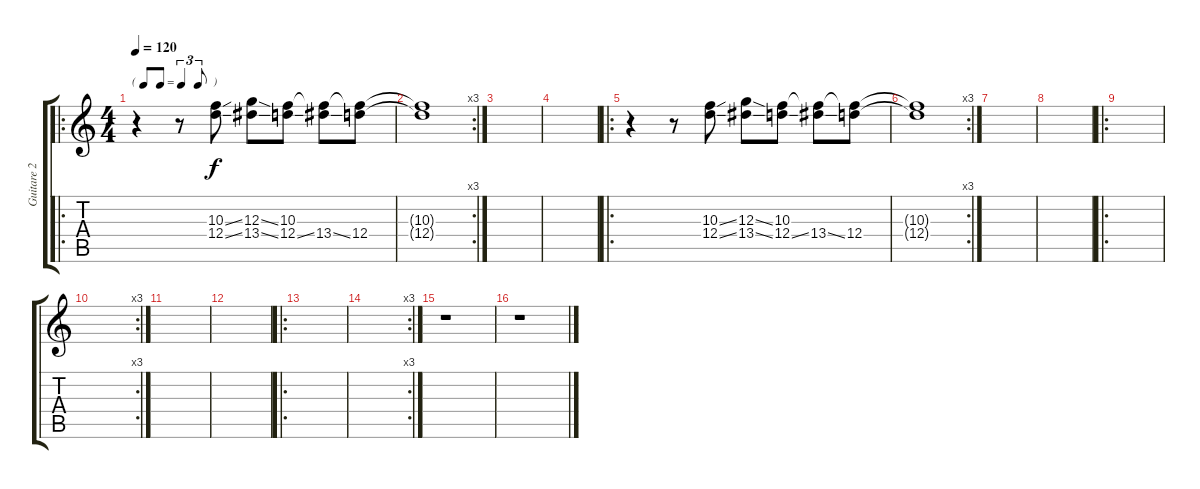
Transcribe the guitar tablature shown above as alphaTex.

\track ("Guitare 2" "Guitare 2") {instrument electricguitarjazz}
\staff {score tabs}
\tuning (E4 B3 G3 D3 A2 E2) {hide}
\ro
\ts (4 4)
\tf triplet8th
\tempo 120
\clef g2
\ks c
r.4{dy f} r.8 (10.3{ss} 12.4{ss}).8 (12.3{ss} 13.4{ss}).8 (10.3 12.4{ss}).8 (10.3{t} 13.4{ss}).8 (10.3{t} 12.4).8 |
\rc 3
(10.3{t} 12.4{t}).1 |
|
|
\ro
r.4 r.8 (10.3{ss} 12.4{ss}).8 (12.3{ss} 13.4{ss}).8 (10.3 12.4{ss}).8 (10.3{t} 13.4{ss}).8 (10.3{t} 12.4).8 |
\rc 3
(10.3{t} 12.4{t}).1 |
|
|
\ro
|
\rc 3
|
|
|
\ro
|
\rc 3
|
r.1 |
r.1
